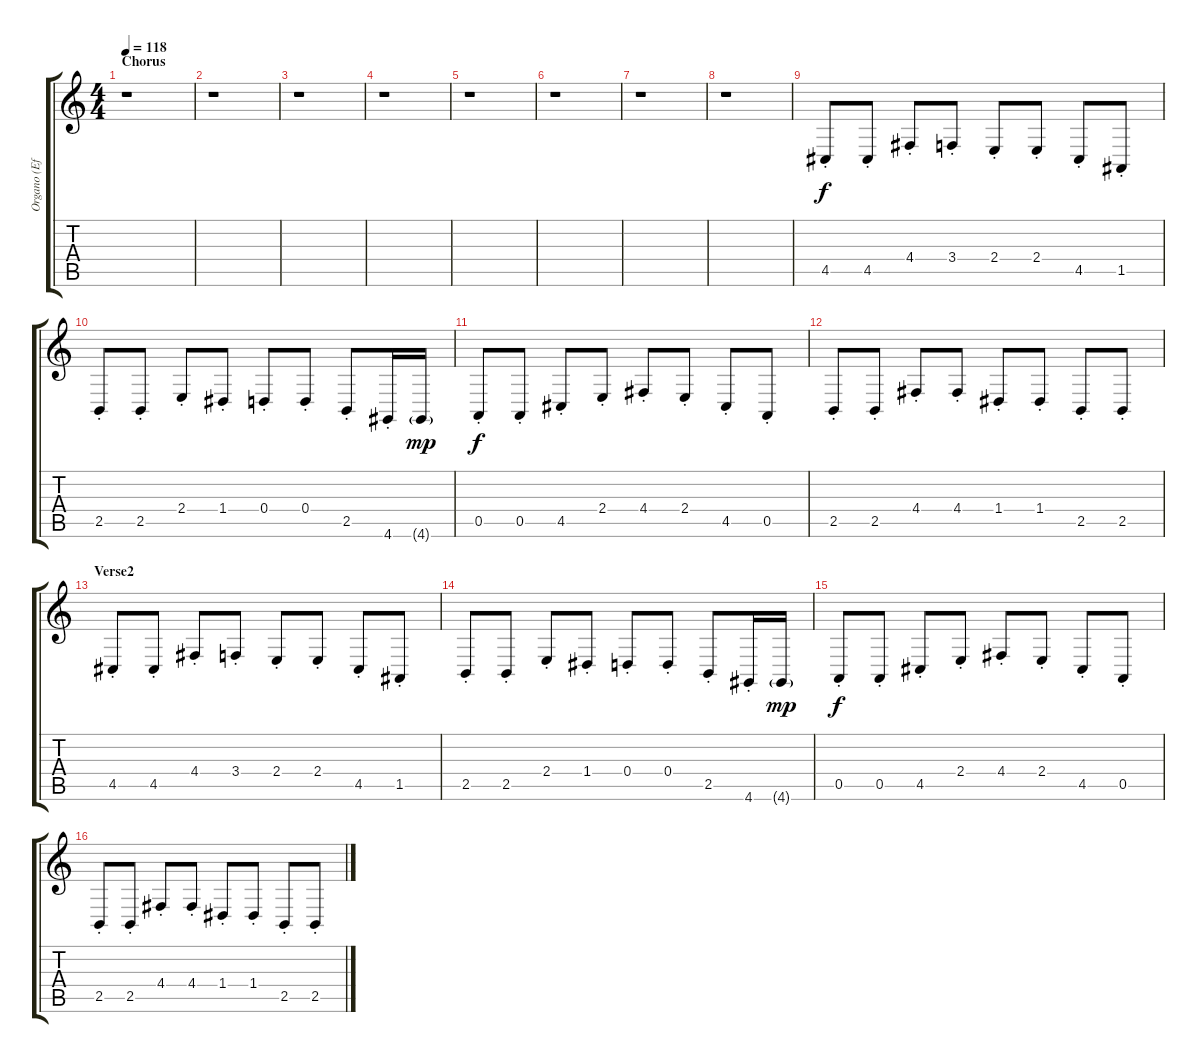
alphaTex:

\track ("Organo (Efecto Sweep)" "Organo (Ef") {instrument pad8sweep}
\staff {score tabs}
\tuning (E4 B3 G3 D3 A2 E2) {hide}
\ts (4 4)
\section ("" "Chorus")
\tempo 118
\clef g2
\ks c
r.1{dy f} |
r.1 |
r.1 |
r.1 |
r.1 |
r.1 |
r.1 |
r.1 |
4.5{st}.8 4.5{st}.8 4.4{st}.8 3.4{st}.8 2.4{st}.8 2.4{st}.8 4.5{st}.8 1.5{st}.8 |
2.5{st}.8 2.5{st}.8 2.4{st}.8 1.4{st}.8 0.4{st}.8 0.4{st}.8 2.5{st}.8 4.6{st}.16 4.6{g}.16{dy mp} |
0.5{st}.8{dy f} 0.5{st}.8 4.5{st}.8 2.4{st}.8 4.4{st}.8 2.4{st}.8 4.5{st}.8 0.5{st}.8 |
2.5{st}.8 2.5{st}.8 4.4{st}.8 4.4{st}.8 1.4{st}.8 1.4{st}.8 2.5{st}.8 2.5{st}.8 |
\section ("" "Verse2")
4.5{st}.8 4.5{st}.8 4.4{st}.8 3.4{st}.8 2.4{st}.8 2.4{st}.8 4.5{st}.8 1.5{st}.8 |
2.5{st}.8 2.5{st}.8 2.4{st}.8 1.4{st}.8 0.4{st}.8 0.4{st}.8 2.5{st}.8 4.6{st}.16 4.6{g}.16{dy mp} |
0.5{st}.8{dy f} 0.5{st}.8 4.5{st}.8 2.4{st}.8 4.4{st}.8 2.4{st}.8 4.5{st}.8 0.5{st}.8 |
2.5{st}.8 2.5{st}.8 4.4{st}.8 4.4{st}.8 1.4{st}.8 1.4{st}.8 2.5{st}.8 2.5{st}.8
